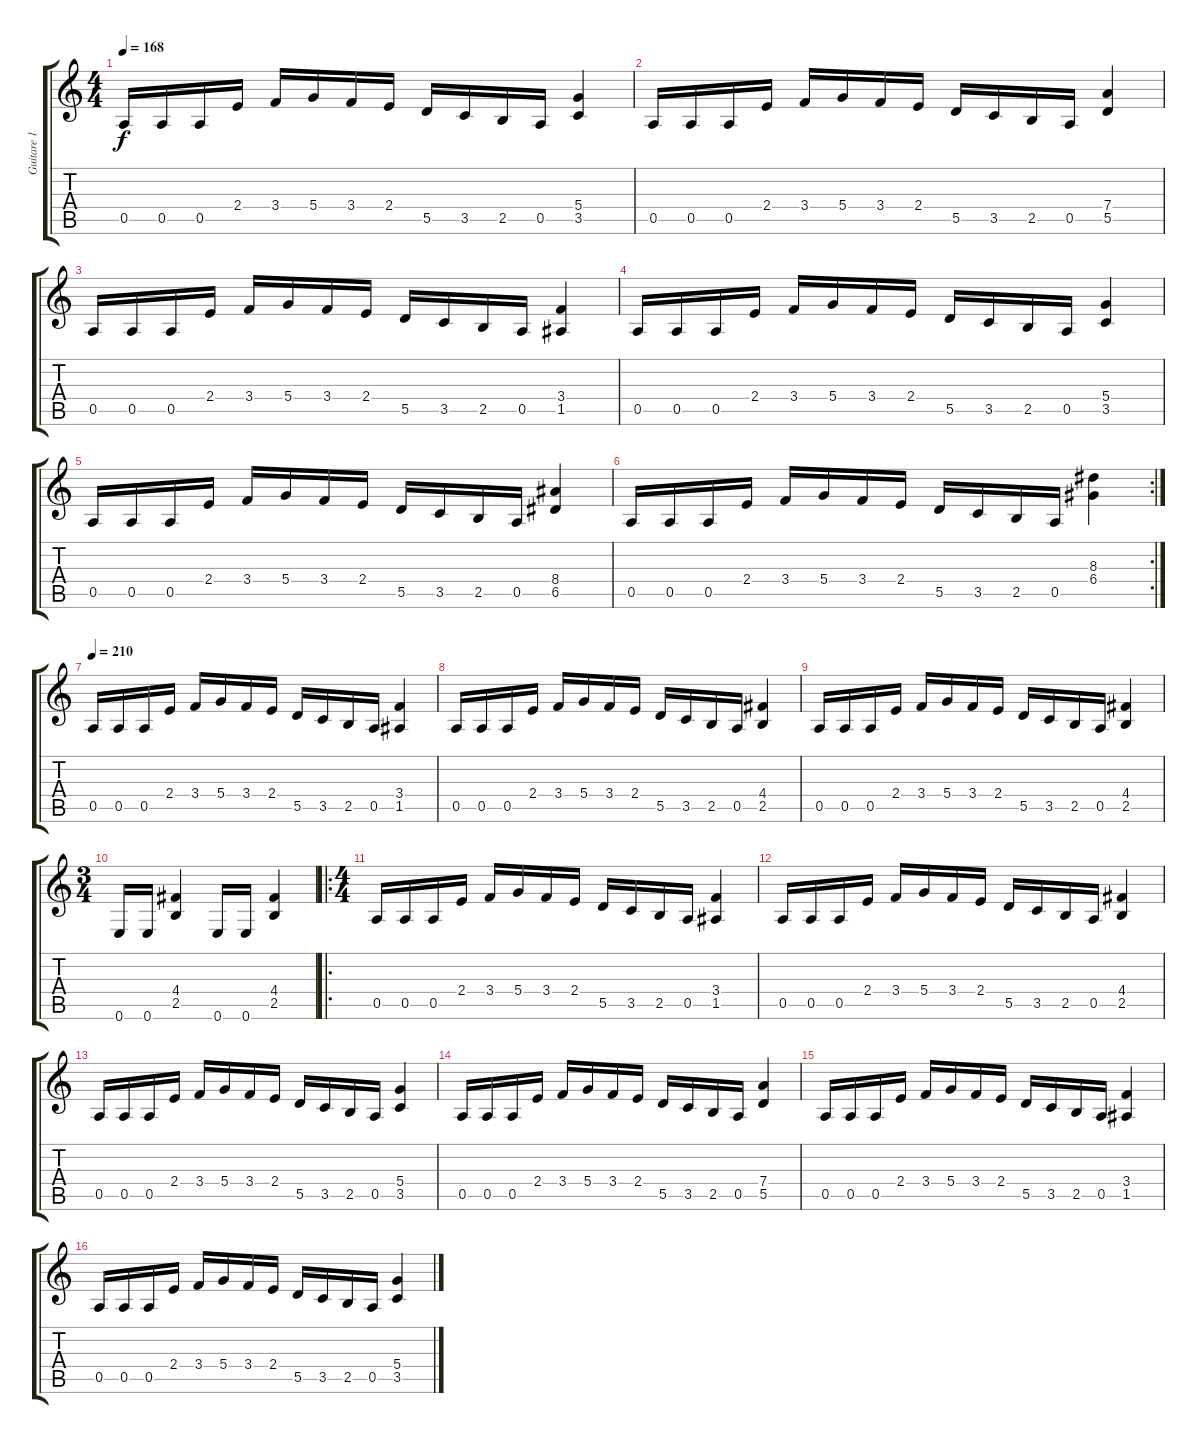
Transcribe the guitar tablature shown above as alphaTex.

\track ("Guitare 1" "Guitare 1") {instrument distortionguitar}
\staff {score tabs}
\tuning (E4 B3 G3 D3 A2 E2) {hide}
\ts (4 4)
\tempo 168
\clef g2
\ks c
0.5.16{dy f} 0.5.16 0.5.16 2.4.16 3.4.16 5.4.16 3.4.16 2.4.16 5.5.16 3.5.16 2.5.16 0.5.16 (5.4 3.5).4 |
0.5.16 0.5.16 0.5.16 2.4.16 3.4.16 5.4.16 3.4.16 2.4.16 5.5.16 3.5.16 2.5.16 0.5.16 (7.4 5.5).4 |
0.5.16 0.5.16 0.5.16 2.4.16 3.4.16 5.4.16 3.4.16 2.4.16 5.5.16 3.5.16 2.5.16 0.5.16 (3.4 1.5).4 |
0.5.16 0.5.16 0.5.16 2.4.16 3.4.16 5.4.16 3.4.16 2.4.16 5.5.16 3.5.16 2.5.16 0.5.16 (5.4 3.5).4 |
0.5.16 0.5.16 0.5.16 2.4.16 3.4.16 5.4.16 3.4.16 2.4.16 5.5.16 3.5.16 2.5.16 0.5.16 (8.4 6.5).4 |
\rc 2
0.5.16 0.5.16 0.5.16 2.4.16 3.4.16 5.4.16 3.4.16 2.4.16 5.5.16 3.5.16 2.5.16 0.5.16 (8.3 6.4).4 |
\tempo 210
0.5.16 0.5.16 0.5.16 2.4.16 3.4.16 5.4.16 3.4.16 2.4.16 5.5.16 3.5.16 2.5.16 0.5.16 (3.4 1.5).4 |
0.5.16 0.5.16 0.5.16 2.4.16 3.4.16 5.4.16 3.4.16 2.4.16 5.5.16 3.5.16 2.5.16 0.5.16 (4.4 2.5).4 |
0.5.16 0.5.16 0.5.16 2.4.16 3.4.16 5.4.16 3.4.16 2.4.16 5.5.16 3.5.16 2.5.16 0.5.16 (4.4 2.5).4 |
\ts (3 4)
0.6.16 0.6.16 (4.4 2.5).4 0.6.16 0.6.16 (4.4 2.5).4 |
\ro
\ts (4 4)
0.5.16 0.5.16 0.5.16 2.4.16 3.4.16 5.4.16 3.4.16 2.4.16 5.5.16 3.5.16 2.5.16 0.5.16 (3.4 1.5).4 |
0.5.16 0.5.16 0.5.16 2.4.16 3.4.16 5.4.16 3.4.16 2.4.16 5.5.16 3.5.16 2.5.16 0.5.16 (4.4 2.5).4 |
0.5.16 0.5.16 0.5.16 2.4.16 3.4.16 5.4.16 3.4.16 2.4.16 5.5.16 3.5.16 2.5.16 0.5.16 (5.4 3.5).4 |
0.5.16 0.5.16 0.5.16 2.4.16 3.4.16 5.4.16 3.4.16 2.4.16 5.5.16 3.5.16 2.5.16 0.5.16 (7.4 5.5).4 |
0.5.16 0.5.16 0.5.16 2.4.16 3.4.16 5.4.16 3.4.16 2.4.16 5.5.16 3.5.16 2.5.16 0.5.16 (3.4 1.5).4 |
0.5.16 0.5.16 0.5.16 2.4.16 3.4.16 5.4.16 3.4.16 2.4.16 5.5.16 3.5.16 2.5.16 0.5.16 (5.4 3.5).4
